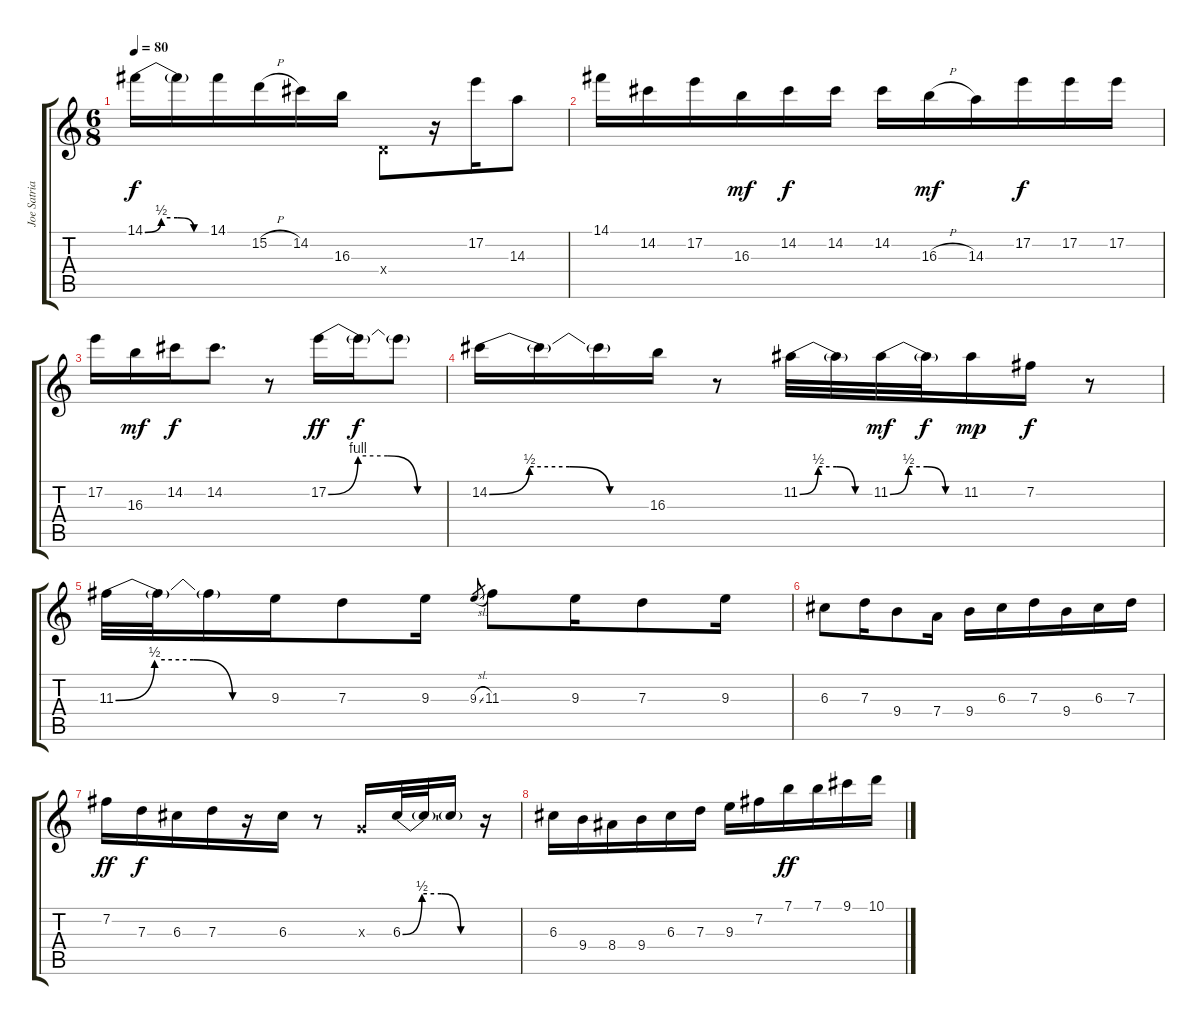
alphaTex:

\track ("Joe Satriani" "Joe Satria") {instrument overdrivenguitar}
\staff {score tabs}
\tuning (E4 B3 G3 D3 A2 E2) {hide}
\ts (6 8)
\tempo 80
\clef g2
\ks c
14.1{be (custom 0 0 15 2 30 2 45 0 60 0)}.16{dy f} 14.1{t}.16 14.1.16 15.2{h}.16 14.2.16 16.3.16 0.4{x}.8 r.16 17.2.16 14.3.8 |
14.1.16 14.2.16 17.2.16 16.3.16{dy mf} 14.2.16{dy f} 14.2.16 14.2.16 16.3{h}.16{dy mf} 14.3.16 17.2.16{dy f} 17.2.16 17.2.16 |
17.2.16 16.3.16{dy mf} 14.2.16{dy f} 14.2.8{d} r.8 17.2{be (custom 0 0 15 4 30 4 45 0 60 0)}.16{dy ff} 17.2{t}.16{dy f} 17.2{t}.8 |
14.2{be (custom 0 0 15 2 30 2 45 0 60 0)}.16 14.2{t}.16 14.2{t}.16 16.3.16 r.8 11.2{be (custom 0 0 15 2 30 2 45 0 60 0)}.32 11.2{t}.32 11.2{be (custom 0 0 15 2 30 2 45 0 60 0)}.32{dy mf} 11.2{t}.32{dy f} 11.2.16{dy mp} 7.2.16{dy f} r.8 |
11.3{be (custom 0 0 15 2 30 2 45 0 60 0)}.32 11.3{t}.32 11.3{t}.16 9.3.16 7.3.8 9.3.16 9.3{sl}.8{gr} 11.3.8 9.3.16 7.3.8 9.3.16 |
6.3.8 7.3.16 9.4.8 7.4.16 9.4.16 6.3.16 7.3.16 9.4.16 6.3.16 7.3.16 |
7.2.16{dy ff} 7.3.16{dy f} 6.3.16 7.3.16 r.16 6.3.16 r.8 0.3{x}.16 6.3{be (custom 0 0 15 2 30 2 45 0 60 0)}.32 6.3{t}.32 6.3{t}.16 r.16 |
6.3.16 9.4.16 8.4.16 9.4.16 6.3.16 7.3.16 9.3.16 7.2.16 7.1.16{dy ff} 7.1.16 9.1.16 10.1.16
